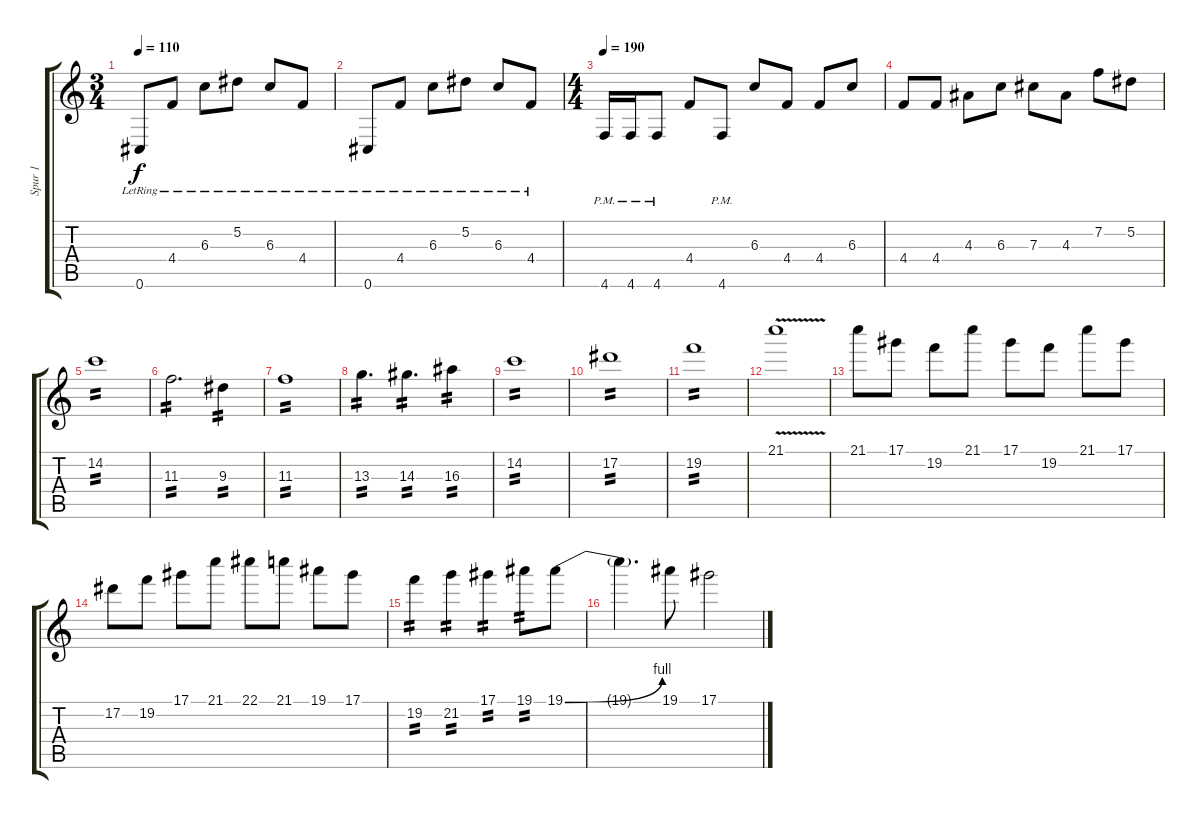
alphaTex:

\track ("Spur 1" "Spur 1") {instrument distortionguitar}
\staff {score tabs}
\tuning (Eb4 Bb3 Gb3 Db3 Ab2 Db2) {hide}
\ts (3 4)
\tempo 110
\clef g2
\ks c
0.6{lr}.8{dy f} 4.4{lr}.8 6.3{lr}.8 5.2{lr}.8 6.3{lr}.8 4.4{lr}.8 |
0.6{lr}.8 4.4{lr}.8 6.3{lr}.8 5.2{lr}.8 6.3{lr}.8 4.4{lr}.8 |
\ts (4 4)
\tempo 190
4.6{pm}.16{instrument distortionguitar} 4.6{pm}.16 4.6{pm}.8 4.4.8 4.6{pm}.8 6.3.8 4.4.8 4.4.8 6.3.8 |
4.4.8 4.4.8 4.3.8 6.3.8 7.3.8 4.3.8 7.2.8 5.2.8 |
14.2.1{tp 2} |
11.3.2{d tp 2} 9.3.4{tp 2} |
11.3.1{tp 2} |
13.3.4{d tp 2} 14.3.4{d tp 2} 16.3.4{tp 2} |
14.2.1{tp 2} |
17.2.1{tp 2} |
19.2.1{tp 2} |
21.1{v}.1 |
21.1.8 17.1.8 19.2.8 21.1.8 17.1.8 19.2.8 21.1.8 17.1.8 |
17.2.8 19.2.8 17.1.8 21.1.8 22.1.8 21.1.8 19.1.8 17.1.8 |
19.2.4{tp 2} 21.2.4{tp 2} 17.1.4{tp 2} 19.1.8{tp 2} 19.1{be (bend 0 0 60 4)}.8 |
19.1{t}.4{d} 19.1.8 17.1.2
